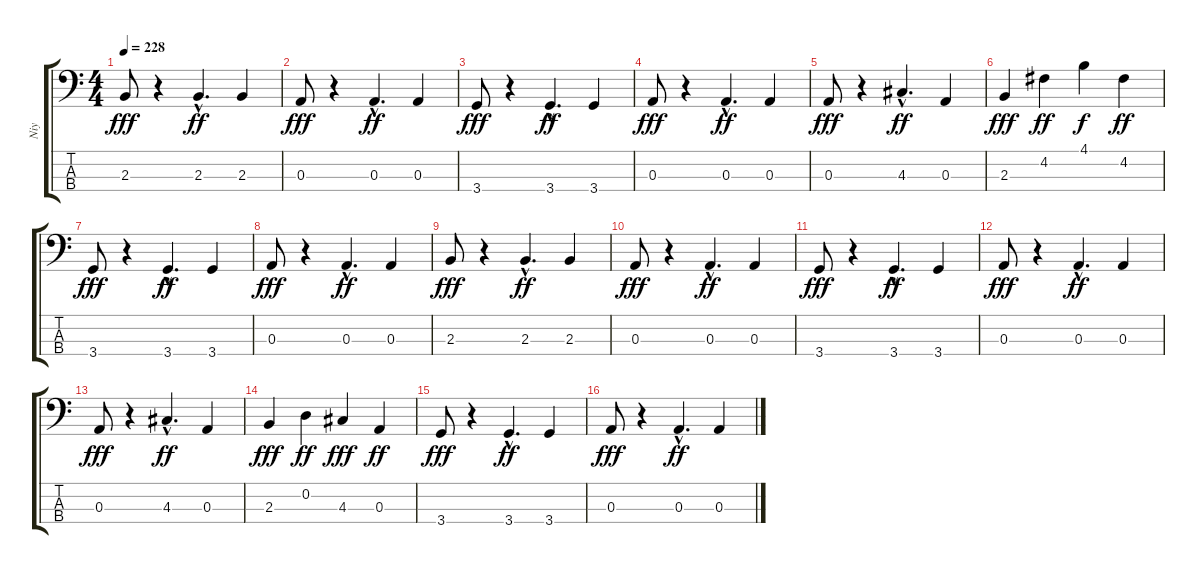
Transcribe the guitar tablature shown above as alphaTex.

\track ("Niy" "Niy") {instrument electricbassfinger}
\staff {score tabs}
\tuning (G2 D2 A1 E1) {hide}
\ts (4 4)
\tempo 228
\clef f4
\ks c
2.3.8{dy fff} r.4 2.3{hac}.4{d dy ff} 2.3.4 |
0.3.8{dy fff} r.4 0.3{hac}.4{d dy ff} 0.3.4 |
3.4.8{dy fff} r.4 3.4{hac}.4{d dy ff} 3.4.4 |
0.3.8{dy fff} r.4 0.3{hac}.4{d dy ff} 0.3.4 |
0.3.8{dy fff} r.4 4.3{hac}.4{d dy ff} 0.3.4 |
2.3.4{dy fff} 4.2.4{dy ff} 4.1.4{dy f} 4.2.4{dy ff} |
3.4.8{dy fff} r.4 3.4{hac}.4{d dy ff} 3.4.4 |
0.3.8{dy fff} r.4 0.3{hac}.4{d dy ff} 0.3.4 |
2.3.8{dy fff} r.4 2.3{hac}.4{d dy ff} 2.3.4 |
0.3.8{dy fff} r.4 0.3{hac}.4{d dy ff} 0.3.4 |
3.4.8{dy fff} r.4 3.4{hac}.4{d dy ff} 3.4.4 |
0.3.8{dy fff} r.4 0.3{hac}.4{d dy ff} 0.3.4 |
0.3.8{dy fff} r.4 4.3{hac}.4{d dy ff} 0.3.4 |
2.3.4{dy fff} 0.2.4{dy ff} 4.3.4{dy fff} 0.3.4{dy ff} |
3.4.8{dy fff} r.4 3.4{hac}.4{d dy ff} 3.4.4 |
0.3.8{dy fff} r.4 0.3{hac}.4{d dy ff} 0.3.4
